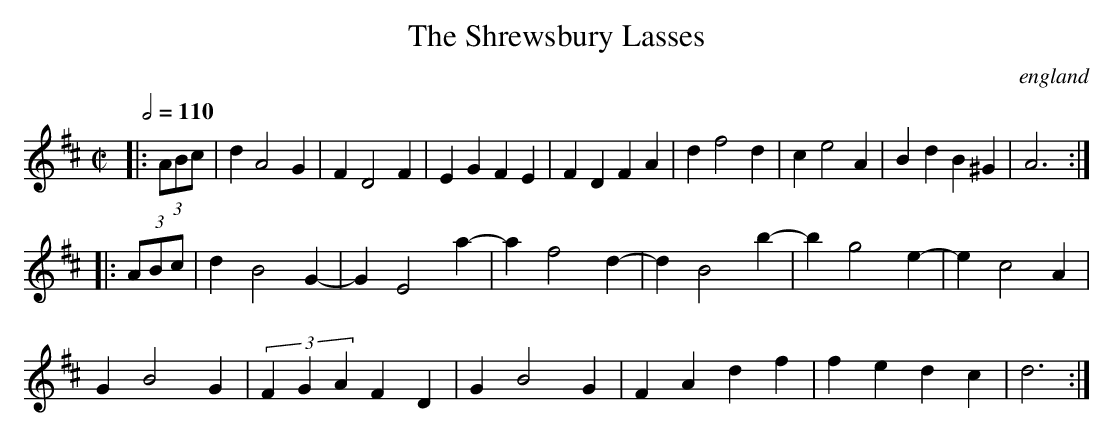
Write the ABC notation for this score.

X:1
T: The Shrewsbury Lasses
O:england
M: C|
Q:1/2=110
L: 1/4
K: D
|: (3A/B/c/ | dA2G | FD2F | EGFE | FDFA | df2d | ce2A | BdB^G | A3 :|
|: (3A/B/c/ | dB2G-|G E2 a-|a f2 d-|d B2 b-|b g2 e-|e c2 A |
GB2G | (3FGA FD | GB2G | FAdf | fedc | d3 :|
